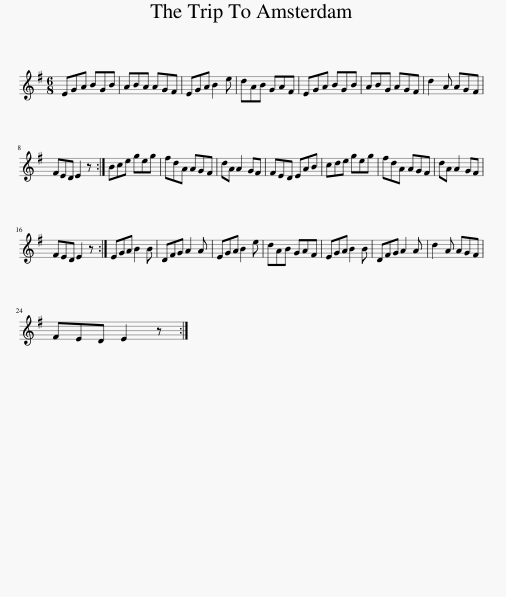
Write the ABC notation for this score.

X:1
L:1/8
M:6/8
I:linebreak $
K:Emin
V:1 treble
V:1
 EGA BGB | ABA AGF | EGA B2 e | dAB GAF | EGA BGB | %5
 ABG AGF | d2 A AGF |$ FED E2 z :| Bce geg | fdA AGF | %10
 dA A2 GF | FED EAB | cde geg | fdA AGF | dA A2 GF |$ %15
 FED E2 z :| EGA B2 B | DFG A2 A | EGA B2 e | dAB GAF | %20
 EGA B2 B | DFG A2 A | d2 A AGF |$ FED E2 z :| %24
